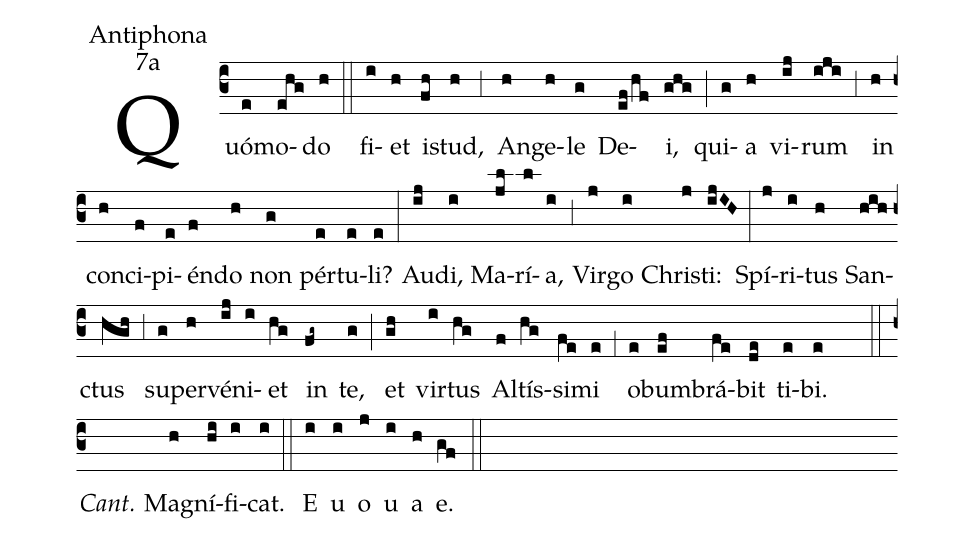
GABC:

office-part:Antiphona;
mode:7a;
%%
(c3) Quó(e)mo(ehg)do(h) (::) fi(i)et(h) i(fh)stud,(h) (;3) An(h)ge(h)le(g) De(ef/hf)i,(ghg) (;) qui(g)a(h) vi(ij)rum(iji) (;3) in(h) con(h)ci(f)pi(e)én(f)do(h) non(g) pér(e)tu(e)li?(e) (:) Au(ij)di,(i) Ma(jl)rí(l)a,(i) (;3) Vir(j)go(i) Chri(j)sti:(ijIH) (:) Spí(j)ri(i)tus(h) San(hih)ctus(hgh) (;3) su(g)per(h)vé(ij)ni(i)et(hg) in(fg~) te,(g) (;) et(gh) vir(i)tus(hg) Al(f)tís(hg)si(fe)mi(e) (;1) o(e)bum(ef)brá(fe)bit(de) ti(e)bi.(e) (::)
<i>Cant.</i> M{a}(h)gní(hi)fi(i)cat.(i) (::)
<eu> E(i) u(i) o(j) u(i) a(h) e.(gf) </eu>(::)
